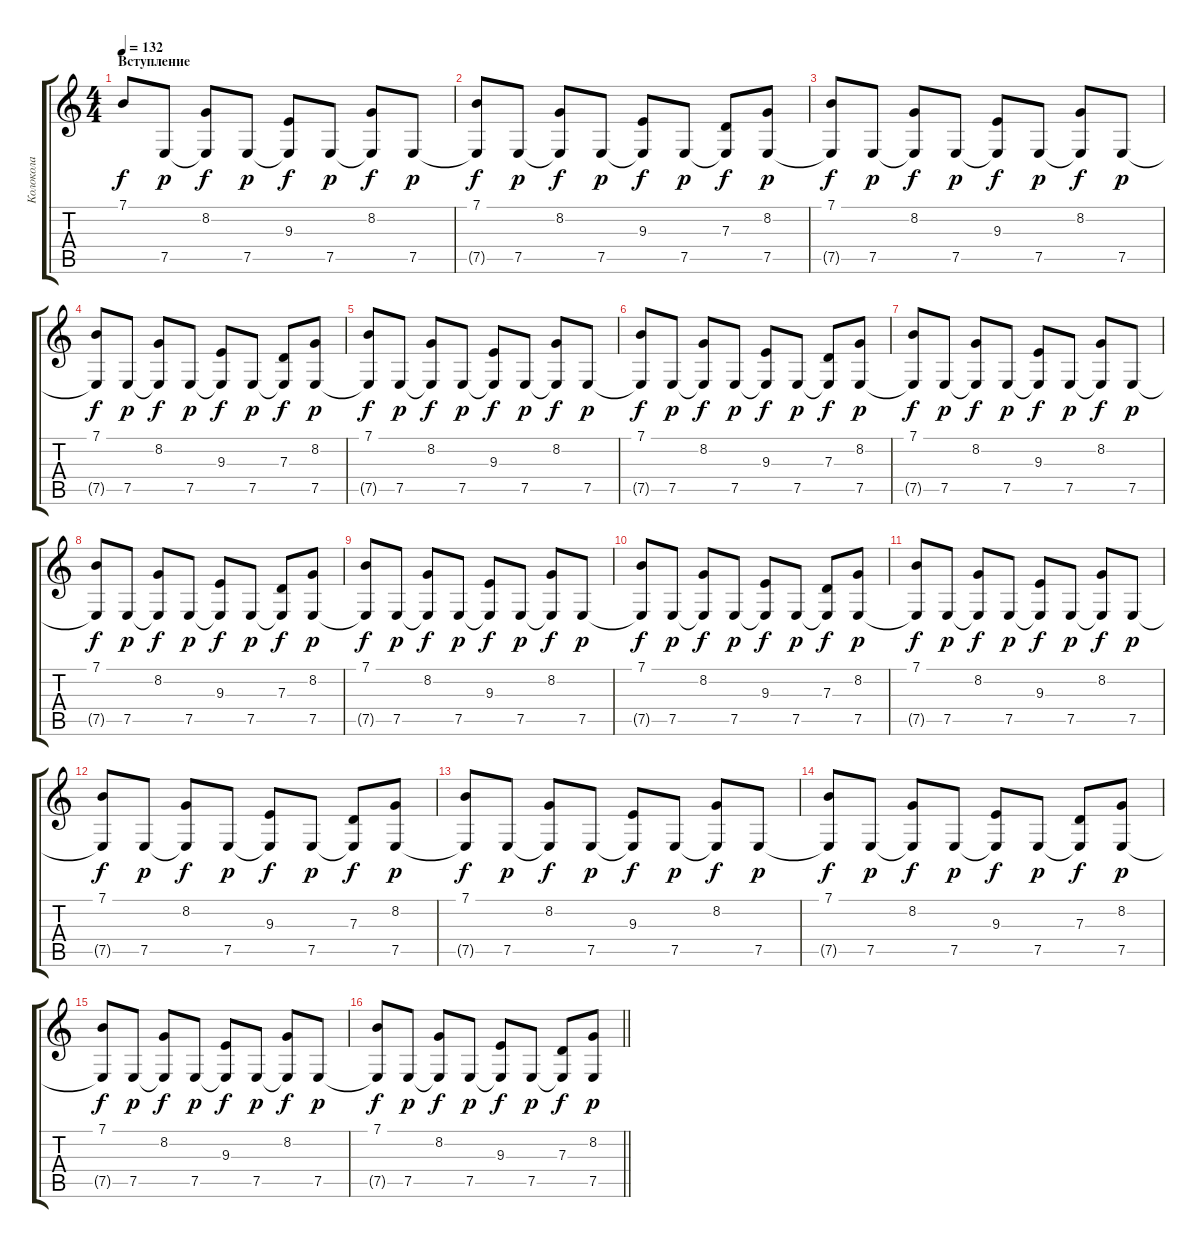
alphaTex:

\track ("Колокола" "Колокола") {instrument tubularbells}
\staff {score tabs}
\tuning (E4 B3 G3 D3 A2 E2) {hide}
\ts (4 4)
\section ("" "Вступление")
\tempo 132
\clef g2
\ks c
7.1.8{dy f instrument tubularbells} 7.5.8{dy p} (8.2 7.5{t}).8{dy f} 7.5.8{dy p} (9.3 7.5{t}).8{dy f} 7.5.8{dy p} (8.2 7.5{t}).8{dy f} 7.5.8{dy p} |
(7.1 7.5{t}).8{dy f} 7.5.8{dy p} (8.2 7.5{t}).8{dy f} 7.5.8{dy p} (9.3 7.5{t}).8{dy f} 7.5.8{dy p} (7.3 7.5{t}).8{dy f} (8.2 7.5).8{dy p} |
(7.1 7.5{t}).8{dy f} 7.5.8{dy p} (8.2 7.5{t}).8{dy f} 7.5.8{dy p} (9.3 7.5{t}).8{dy f} 7.5.8{dy p} (8.2 7.5{t}).8{dy f} 7.5.8{dy p} |
(7.1 7.5{t}).8{dy f} 7.5.8{dy p} (8.2 7.5{t}).8{dy f} 7.5.8{dy p} (9.3 7.5{t}).8{dy f} 7.5.8{dy p} (7.3 7.5{t}).8{dy f} (8.2 7.5).8{dy p} |
(7.1 7.5{t}).8{dy f} 7.5.8{dy p} (8.2 7.5{t}).8{dy f} 7.5.8{dy p} (9.3 7.5{t}).8{dy f} 7.5.8{dy p} (8.2 7.5{t}).8{dy f} 7.5.8{dy p} |
(7.1 7.5{t}).8{dy f} 7.5.8{dy p} (8.2 7.5{t}).8{dy f} 7.5.8{dy p} (9.3 7.5{t}).8{dy f} 7.5.8{dy p} (7.3 7.5{t}).8{dy f} (8.2 7.5).8{dy p} |
(7.1 7.5{t}).8{dy f} 7.5.8{dy p} (8.2 7.5{t}).8{dy f} 7.5.8{dy p} (9.3 7.5{t}).8{dy f} 7.5.8{dy p} (8.2 7.5{t}).8{dy f} 7.5.8{dy p} |
(7.1 7.5{t}).8{dy f} 7.5.8{dy p} (8.2 7.5{t}).8{dy f} 7.5.8{dy p} (9.3 7.5{t}).8{dy f} 7.5.8{dy p} (7.3 7.5{t}).8{dy f} (8.2 7.5).8{dy p} |
(7.1 7.5{t}).8{dy f} 7.5.8{dy p} (8.2 7.5{t}).8{dy f} 7.5.8{dy p} (9.3 7.5{t}).8{dy f} 7.5.8{dy p} (8.2 7.5{t}).8{dy f} 7.5.8{dy p} |
(7.1 7.5{t}).8{dy f} 7.5.8{dy p} (8.2 7.5{t}).8{dy f} 7.5.8{dy p} (9.3 7.5{t}).8{dy f} 7.5.8{dy p} (7.3 7.5{t}).8{dy f} (8.2 7.5).8{dy p} |
(7.1 7.5{t}).8{dy f} 7.5.8{dy p} (8.2 7.5{t}).8{dy f} 7.5.8{dy p} (9.3 7.5{t}).8{dy f} 7.5.8{dy p} (8.2 7.5{t}).8{dy f} 7.5.8{dy p} |
(7.1 7.5{t}).8{dy f} 7.5.8{dy p} (8.2 7.5{t}).8{dy f} 7.5.8{dy p} (9.3 7.5{t}).8{dy f} 7.5.8{dy p} (7.3 7.5{t}).8{dy f} (8.2 7.5).8{dy p} |
(7.1 7.5{t}).8{dy f} 7.5.8{dy p} (8.2 7.5{t}).8{dy f} 7.5.8{dy p} (9.3 7.5{t}).8{dy f} 7.5.8{dy p} (8.2 7.5{t}).8{dy f} 7.5.8{dy p} |
(7.1 7.5{t}).8{dy f} 7.5.8{dy p} (8.2 7.5{t}).8{dy f} 7.5.8{dy p} (9.3 7.5{t}).8{dy f} 7.5.8{dy p} (7.3 7.5{t}).8{dy f} (8.2 7.5).8{dy p} |
(7.1 7.5{t}).8{dy f} 7.5.8{dy p} (8.2 7.5{t}).8{dy f} 7.5.8{dy p} (9.3 7.5{t}).8{dy f} 7.5.8{dy p} (8.2 7.5{t}).8{dy f} 7.5.8{dy p} |
\barLineRight lightlight
(7.1 7.5{t}).8{dy f} 7.5.8{dy p} (8.2 7.5{t}).8{dy f} 7.5.8{dy p} (9.3 7.5{t}).8{dy f} 7.5.8{dy p} (7.3 7.5{t}).8{dy f} (8.2 7.5).8{dy p}
